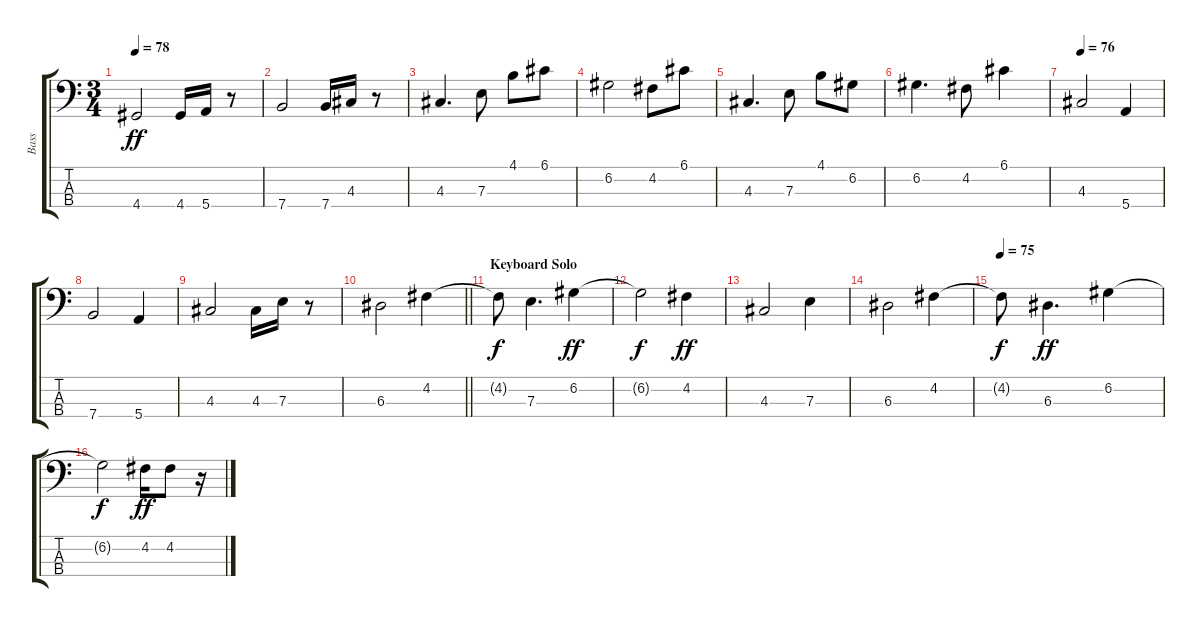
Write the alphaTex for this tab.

\track ("Bass" "Bass") {instrument electricbassfinger}
\staff {score tabs}
\tuning (G2 D2 A1 E1) {hide}
\ts (3 4)
\tempo 78
\clef f4
\ks c
4.4.2{dy ff} 4.4.16 5.4.16 r.8 |
7.4.2 7.4.16 4.3.16 r.8 |
4.3.4{d} 7.3.8 4.1.8 6.1.8 |
6.2.2 4.2.8 6.1.8 |
4.3.4{d} 7.3.8 4.1.8 6.2.8 |
6.2.4{d} 4.2.8 6.1.4 |
\tempo 76
4.3.2 5.4.4 |
7.4.2 5.4.4 |
4.3.2 4.3.16 7.3.16 r.8 |
\barLineRight lightlight
6.3.2 4.2.4 |
\section ("" "Keyboard Solo")
4.2{t}.8{dy f} 7.3.4{d} 6.2.4{dy ff} |
6.2{t}.2{dy f} 4.2.4{dy ff} |
4.3.2 7.3.4 |
6.3.2 4.2.4 |
\tempo 75
4.2{t}.8{dy f} 6.3.4{d dy ff} 6.2.4 |
6.2{t}.2{dy f} 4.2.16{dy ff} 4.2.8 r.16
